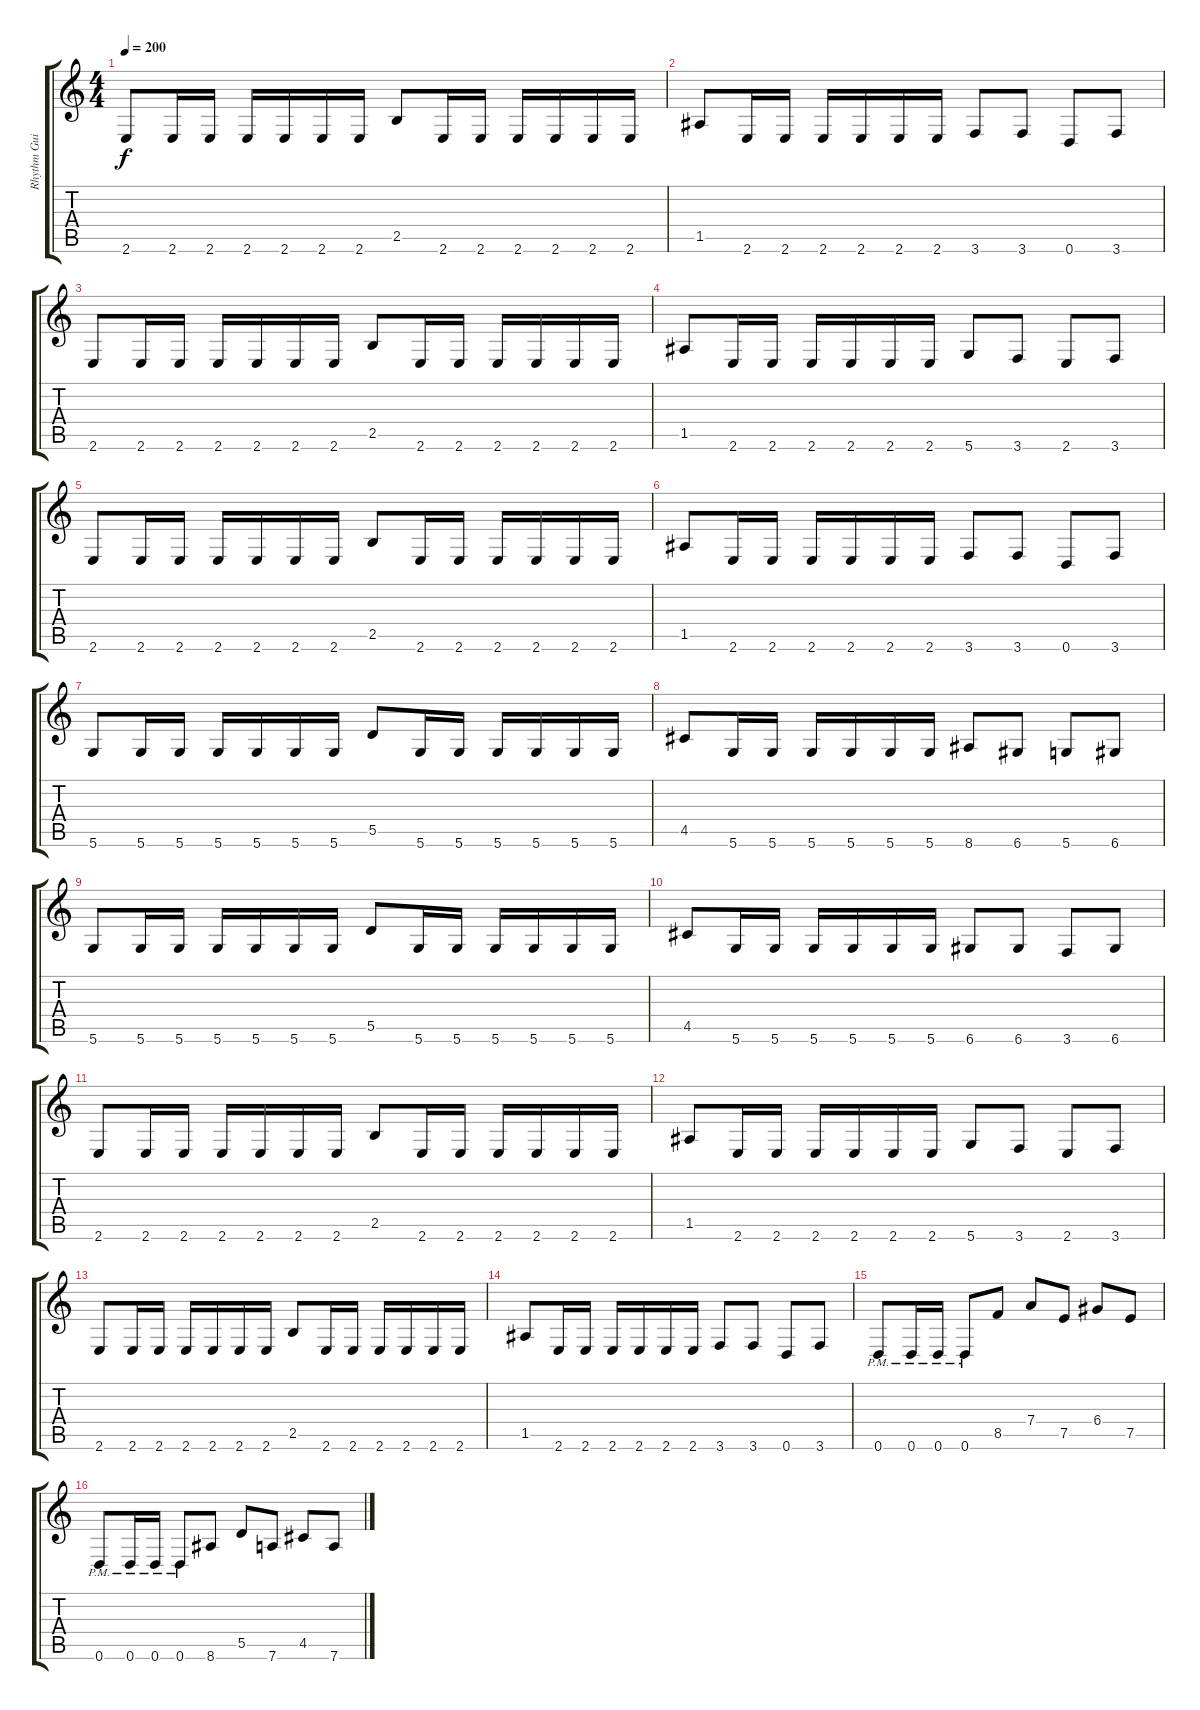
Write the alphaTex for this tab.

\track ("Rhythm Guitar" "Rhythm Gui") {instrument distortionguitar}
\staff {score tabs}
\tuning (E4 B3 G3 D3 A2 D2) {hide}
\ts (4 4)
\tempo 200
\clef g2
\ks c
2.6.8{dy f} 2.6.16 2.6.16 2.6.16 2.6.16 2.6.16 2.6.16 2.5.8 2.6.16 2.6.16 2.6.16 2.6.16 2.6.16 2.6.16 |
1.5.8 2.6.16 2.6.16 2.6.16 2.6.16 2.6.16 2.6.16 3.6.8 3.6.8 0.6.8 3.6.8 |
2.6.8 2.6.16 2.6.16 2.6.16 2.6.16 2.6.16 2.6.16 2.5.8 2.6.16 2.6.16 2.6.16 2.6.16 2.6.16 2.6.16 |
1.5.8 2.6.16 2.6.16 2.6.16 2.6.16 2.6.16 2.6.16 5.6.8 3.6.8 2.6.8 3.6.8 |
2.6.8 2.6.16 2.6.16 2.6.16 2.6.16 2.6.16 2.6.16 2.5.8 2.6.16 2.6.16 2.6.16 2.6.16 2.6.16 2.6.16 |
1.5.8 2.6.16 2.6.16 2.6.16 2.6.16 2.6.16 2.6.16 3.6.8 3.6.8 0.6.8 3.6.8 |
5.6.8 5.6.16 5.6.16 5.6.16 5.6.16 5.6.16 5.6.16 5.5.8 5.6.16 5.6.16 5.6.16 5.6.16 5.6.16 5.6.16 |
4.5.8 5.6.16 5.6.16 5.6.16 5.6.16 5.6.16 5.6.16 8.6.8 6.6.8 5.6.8 6.6.8 |
5.6.8 5.6.16 5.6.16 5.6.16 5.6.16 5.6.16 5.6.16 5.5.8 5.6.16 5.6.16 5.6.16 5.6.16 5.6.16 5.6.16 |
4.5.8 5.6.16 5.6.16 5.6.16 5.6.16 5.6.16 5.6.16 6.6.8 6.6.8 3.6.8 6.6.8 |
2.6.8 2.6.16 2.6.16 2.6.16 2.6.16 2.6.16 2.6.16 2.5.8 2.6.16 2.6.16 2.6.16 2.6.16 2.6.16 2.6.16 |
1.5.8 2.6.16 2.6.16 2.6.16 2.6.16 2.6.16 2.6.16 5.6.8 3.6.8 2.6.8 3.6.8 |
2.6.8 2.6.16 2.6.16 2.6.16 2.6.16 2.6.16 2.6.16 2.5.8 2.6.16 2.6.16 2.6.16 2.6.16 2.6.16 2.6.16 |
1.5.8 2.6.16 2.6.16 2.6.16 2.6.16 2.6.16 2.6.16 3.6.8 3.6.8 0.6.8 3.6.8 |
0.6{pm}.8 0.6{pm}.16 0.6{pm}.16 0.6{pm}.8 8.5.8 7.4.8 7.5.8 6.4.8 7.5.8 |
0.6{pm}.8 0.6{pm}.16 0.6{pm}.16 0.6{pm}.8 8.6.8 5.5.8 7.6.8 4.5.8 7.6.8
